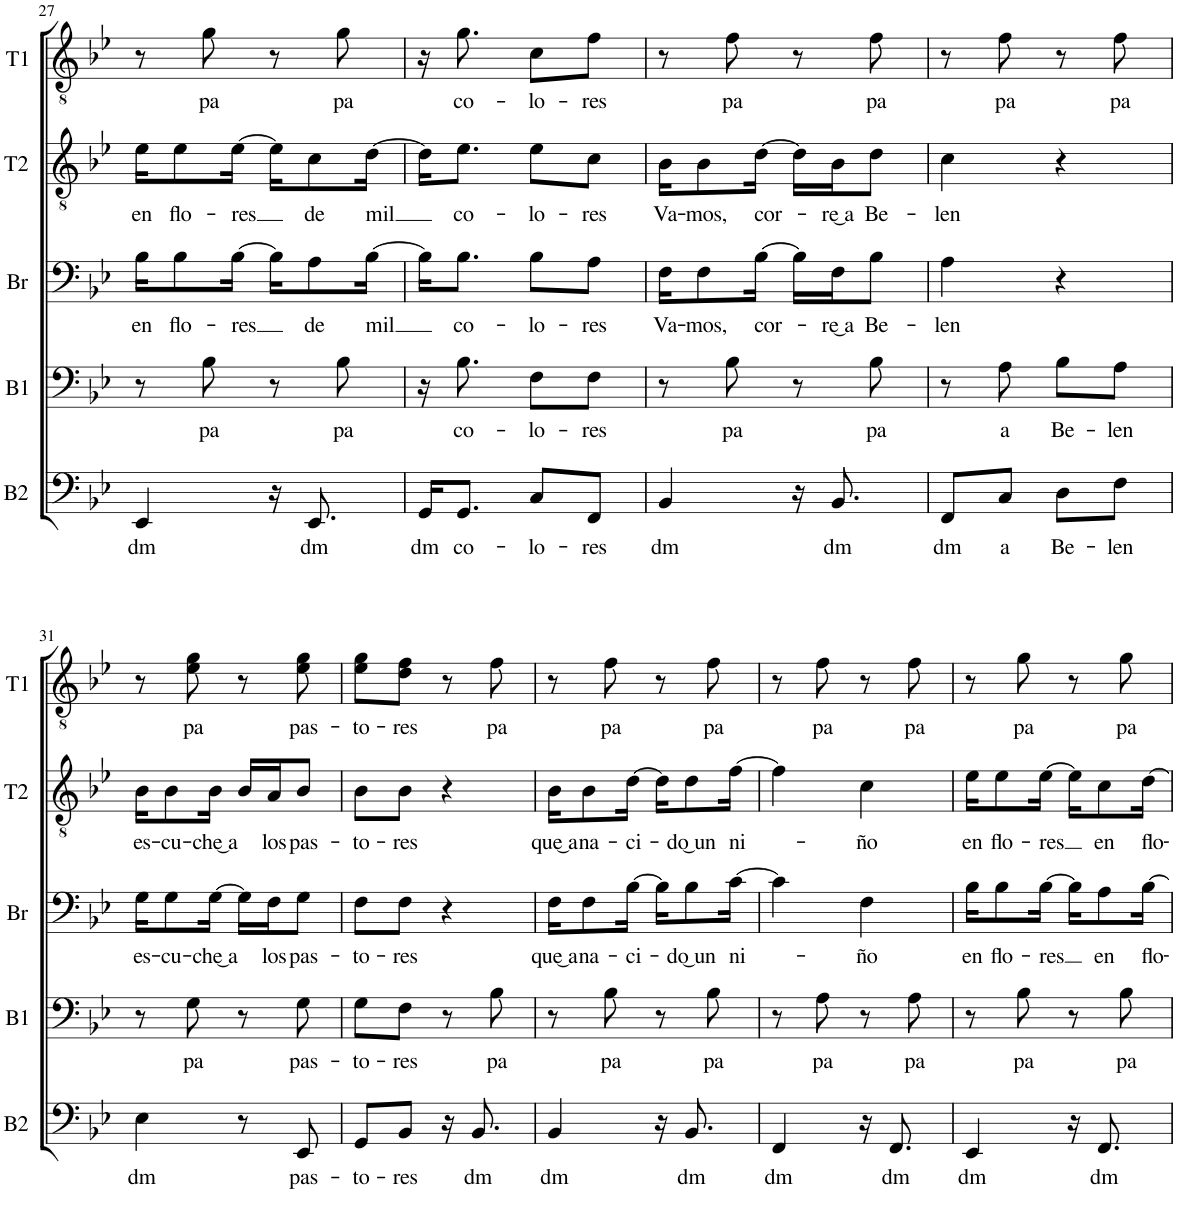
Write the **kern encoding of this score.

**kern	**text	**kern	**text	**kern	**text	**kern	**text	**kern	**text
*part5	*part5	*part4	*part4	*part3	*part3	*part2	*part2	*part1	*part1
*staff5	*staff5	*staff4	*staff4	*staff3	*staff3	*staff2	*staff2	*staff1	*staff1
*I"B2	*	*I"B1	*	*I"Br	*	*I"T2	*	*I"T1	*
*I'B2	*	*I'B1	*	*I'Br	*	*I'T2	*	*I'T1	*
!!LO:PB:g=z
*clefF4	*	*clefF4	*	*clefF4	*	*clefGv2	*	*clefGv2	*
*k[b-e-]	*	*k[b-e-]	*	*k[b-e-]	*	*k[b-e-]	*	*k[b-e-]	*
*M2/4	*	*M2/4	*	*M2/4	*	*M2/4	*	*M2/4	*
=27	=27	=27	=27	=27	=27	=27	=27	=27	=27
!	!LO:LY:b	!	!	!	!LO:LY:b	!	!LO:LY:b	!	!
4EE-/	dm	8r	.	16B-\KL	en	16e-\KL	en	8r	.
!	!	!	!	!	!LO:LY:b	!	!LO:LY:b	!	!
.	.	.	.	8B-\	flo-	8e-\	flo-	.	.
!	!	!	!LO:LY:b	!	!	!	!	!	!LO:LY:b
.	.	8B-\	pa	.	.	.	.	8g\	pa
!	!	!	!	!	!LO:LY:b	!	!LO:LY:b	!	!
.	.	.	.	[16B-\Jk	-res	[16e-\Jk	-res	.	.
16r	.	8r	.	16B-\KL]	.	16e-\KL]	.	8r	.
!	!LO:LY:b	!	!	!	!LO:LY:b	!	!LO:LY:b	!	!
8.EE-/	dm	.	.	8A\	de	8c\	de	.	.
!	!	!	!LO:LY:b	!	!	!	!	!	!LO:LY:b
.	.	8B-\	pa	.	.	.	.	8g\	pa
!	!	!	!	!	!LO:LY:b	!	!LO:LY:b	!	!
.	.	.	.	[16B-\Jk	mil	[16d\Jk	mil	.	.
=28	=28	=28	=28	=28	=28	=28	=28	=28	=28
!	!LO:LY:b	!	!	!	!	!	!	!	!
16GG/KL	dm	16r	.	16B-\KL]	.	16d\KL]	.	16r	.
!	!LO:LY:b	!	!LO:LY:b	!	!LO:LY:b	!	!LO:LY:b	!	!LO:LY:b
8.GG/J	co-	8.B-\	co-	8.B-\J	co-	8.e-\J	co-	8.g\	co-
!	!LO:LY:b	!	!LO:LY:b	!	!LO:LY:b	!	!LO:LY:b	!	!LO:LY:b
8C/L	-lo-	8F\L	-lo-	8B-\L	-lo-	8e-\L	-lo-	8c\L	-lo-
!	!LO:LY:b	!	!LO:LY:b	!	!LO:LY:b	!	!LO:LY:b	!	!LO:LY:b
8FF/J	-res	8F\J	-res	8A\J	-res	8c\J	-res	8f\J	-res
=29	=29	=29	=29	=29	=29	=29	=29	=29	=29
!	!LO:LY:b	!	!	!	!LO:LY:b	!	!LO:LY:b	!	!
4BB-/	dm	8r	.	16F\KL	Va-	16B-\KL	Va-	8r	.
!	!	!	!	!	!LO:LY:b	!	!LO:LY:b	!	!
.	.	.	.	8F\	-mos,	8B-\	-mos,	.	.
!	!	!	!LO:LY:b	!	!	!	!	!	!LO:LY:b
.	.	8B-\	pa	.	.	.	.	8f\	pa
!	!	!	!	!	!LO:LY:b	!	!LO:LY:b	!	!
.	.	.	.	[16B-\Jk	cor-	[16d\Jk	cor-	.	.
16r	.	8r	.	16B-\LL]	.	16d\LL]	.	8r	.
!	!LO:LY:b	!	!	!	!LO:LY:b	!	!LO:LY:b	!	!
8.BB-/	dm	.	.	16F\J	-re͜ a	16B-\J	-re͜ a	.	.
!	!	!	!LO:LY:b	!	!LO:LY:b	!	!LO:LY:b	!	!LO:LY:b
.	.	8B-\	pa	8B-\J	Be-	8d\J	Be-	8f\	pa
=30	=30	=30	=30	=30	=30	=30	=30	=30	=30
!	!LO:LY:b	!	!	!	!LO:LY:b	!	!LO:LY:b	!	!
8FF/L	dm	8r	.	4A\	-len	4c\	-len	8r	.
!	!LO:LY:b	!	!LO:LY:b	!	!	!	!	!	!LO:LY:b
8C/J	a	8A\	a	.	.	.	.	8f\	pa
!	!LO:LY:b	!	!LO:LY:b	!	!	!	!	!	!
8D\L	Be-	8B-\L	Be-	4r	.	4r	.	8r	.
!	!LO:LY:b	!	!LO:LY:b	!	!	!	!	!	!LO:LY:b
8F\J	-len	8A\J	-len	.	.	.	.	8f\	pa
!!LO:LB:g=z
=31	=31	=31	=31	=31	=31	=31	=31	=31	=31
!	!LO:LY:b	!	!	!	!LO:LY:b	!	!LO:LY:b	!	!
4E-\	dm	8r	.	16G\KL	es-	16B-\KL	es-	8r	.
!	!	!	!	!	!LO:LY:b	!	!LO:LY:b	!	!
.	.	.	.	8G\	-cu-	8B-\	-cu-	.	.
!	!	!	!LO:LY:b	!	!	!	!	!	!LO:LY:b
.	.	8G\	pa	.	.	.	.	8e-\ 8g\	pa
!	!	!	!	!	!LO:LY:b	!	!LO:LY:b	!	!
.	.	.	.	[16G\Jk	-che͜ a	16B-\Jk	-che͜ a	.	.
8r	.	8r	.	16G\LL]	.	16B-/LL	.	8r	.
!	!	!	!	!	!LO:LY:b	!	!LO:LY:b	!	!
.	.	.	.	16F\J	los	16A/J	los	.	.
!	!LO:LY:b	!	!LO:LY:b	!	!LO:LY:b	!	!LO:LY:b	!	!LO:LY:b
8EE-/	pas-	8G\	pas-	8G\J	pas-	8B-/J	pas-	8e-\ 8g\	pas-
=32	=32	=32	=32	=32	=32	=32	=32	=32	=32
!	!LO:LY:b	!	!LO:LY:b	!	!LO:LY:b	!	!LO:LY:b	!	!LO:LY:b
8GG/L	-to-	8G\L	-to-	8F\L	-to-	8B-\L	-to-	8e-\ 8g\L	-to-
!	!LO:LY:b	!	!LO:LY:b	!	!LO:LY:b	!	!LO:LY:b	!	!LO:LY:b
8BB-/J	-res	8F\J	-res	8F\J	-res	8B-\J	-res	8d\ 8f\J	-res
16r	.	8r	.	4r	.	4r	.	8r	.
!	!LO:LY:b	!	!	!	!	!	!	!	!
8.BB-/	dm	.	.	.	.	.	.	.	.
!	!	!	!LO:LY:b	!	!	!	!	!	!LO:LY:b
.	.	8B-\	pa	.	.	.	.	8f\	pa
=33	=33	=33	=33	=33	=33	=33	=33	=33	=33
!	!LO:LY:b	!	!	!	!LO:LY:b	!	!LO:LY:b	!	!
4BB-/	dm	8r	.	16F\KL	que͜ a	16B-\KL	que͜ a	8r	.
!	!	!	!	!	!LO:LY:b	!	!LO:LY:b	!	!
.	.	.	.	8F\	na-	8B-\	na-	.	.
!	!	!	!LO:LY:b	!	!	!	!	!	!LO:LY:b
.	.	8B-\	pa	.	.	.	.	8f\	pa
!	!	!	!	!	!LO:LY:b	!	!LO:LY:b	!	!
.	.	.	.	[16B-\Jk	-ci-	[16d\Jk	-ci-	.	.
16r	.	8r	.	16B-\KL]	.	16d\KL]	.	8r	.
!	!LO:LY:b	!	!	!	!LO:LY:b	!	!LO:LY:b	!	!
8.BB-/	dm	.	.	8B-\	-do͜ un	8d\	-do͜ un	.	.
!	!	!	!LO:LY:b	!	!	!	!	!	!LO:LY:b
.	.	8B-\	pa	.	.	.	.	8f\	pa
!	!	!	!	!	!LO:LY:b	!	!LO:LY:b	!	!
.	.	.	.	[16c\Jk	ni-	[16f\Jk	ni-	.	.
=34	=34	=34	=34	=34	=34	=34	=34	=34	=34
!	!LO:LY:b	!	!	!	!	!	!	!	!
4FF/	dm	8r	.	4c\]	.	4f\]	.	8r	.
!	!	!	!LO:LY:b	!	!	!	!	!	!LO:LY:b
.	.	8A\	pa	.	.	.	.	8f\	pa
!	!	!	!	!	!LO:LY:b	!	!LO:LY:b	!	!
16r	.	8r	.	4F\	-ño	4c\	-ño	8r	.
!	!LO:LY:b	!	!	!	!	!	!	!	!
8.FF/	dm	.	.	.	.	.	.	.	.
!	!	!	!LO:LY:b	!	!	!	!	!	!LO:LY:b
.	.	8A\	pa	.	.	.	.	8f\	pa
=35	=35	=35	=35	=35	=35	=35	=35	=35	=35
!	!LO:LY:b	!	!	!	!LO:LY:b	!	!LO:LY:b	!	!
4EE-/	dm	8r	.	16B-\KL	en	16e-\KL	en	8r	.
!	!	!	!	!	!LO:LY:b	!	!LO:LY:b	!	!
.	.	.	.	8B-\	flo-	8e-\	flo-	.	.
!	!	!	!LO:LY:b	!	!	!	!	!	!LO:LY:b
.	.	8B-\	pa	.	.	.	.	8g\	pa
!	!	!	!	!	!LO:LY:b	!	!LO:LY:b	!	!
.	.	.	.	[16B-\Jk	-res	[16e-\Jk	-res	.	.
16r	.	8r	.	16B-\KL]	.	16e-\KL]	.	8r	.
!	!LO:LY:b	!	!	!	!LO:LY:b	!	!LO:LY:b	!	!
8.FF/	dm	.	.	8A\	en	8c\	en	.	.
!	!	!	!LO:LY:b	!	!	!	!	!	!LO:LY:b
.	.	8B-\	pa	.	.	.	.	8g\	pa
!	!	!	!	!	!LO:LY:b	!	!LO:LY:b	!	!
.	.	.	.	[16B-\Jk	flo-	[16d\Jk	flo-	.	.
=	=	=	=	=	=	=	=	=	=
*-	*-	*-	*-	*-	*-	*-	*-	*-	*-
